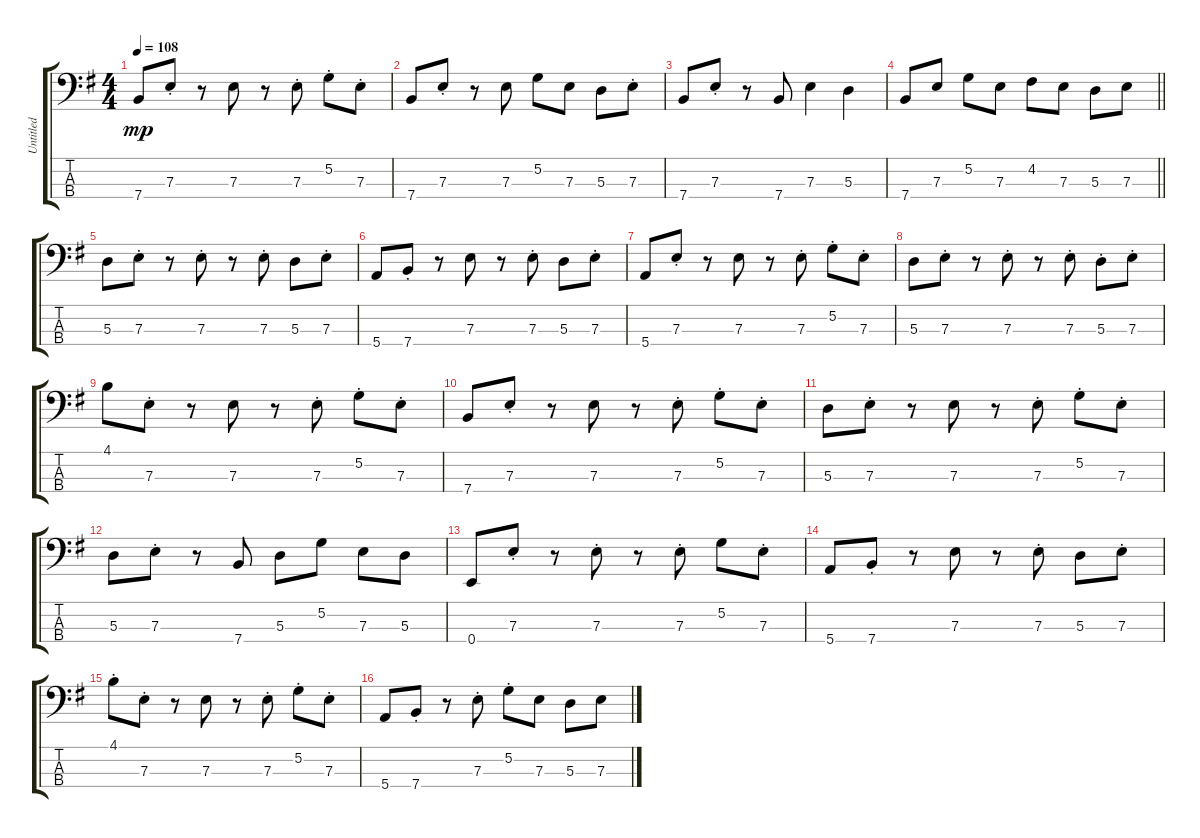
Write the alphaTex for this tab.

\track ("Untitled" "Untitled") {instrument electricbassfinger}
\staff {score tabs}
\tuning (G2 D2 A1 E1) {hide}
\ts (4 4)
\tempo 108
\clef f4
\ks g
7.4.8{dy mp} 7.3{st}.8 r.8 7.3.8 r.8 7.3{st}.8 5.2{st}.8 7.3{st}.8 |
7.4.8 7.3{st}.8 r.8 7.3.8 5.2.8 7.3.8 5.3.8 7.3{st}.8 |
7.4.8 7.3{st}.8 r.8 7.4.8 7.3.4 5.3.4 |
\barLineRight lightlight
7.4.8 7.3.8 5.2.8 7.3.8 4.2.8 7.3.8 5.3.8 7.3.8 |
5.3.8 7.3{st}.8 r.8 7.3{st}.8 r.8 7.3{st}.8 5.3.8 7.3{st}.8 |
5.4.8 7.4{st}.8 r.8 7.3.8 r.8 7.3{st}.8 5.3.8 7.3{st}.8 |
5.4.8 7.3{st}.8 r.8 7.3.8 r.8 7.3{st}.8 5.2{st}.8 7.3{st}.8 |
5.3.8 7.3{st}.8 r.8 7.3{st}.8 r.8 7.3{st}.8 5.3{st}.8 7.3{st}.8 |
4.1.8 7.3{st}.8 r.8 7.3.8 r.8 7.3{st}.8 5.2{st}.8 7.3{st}.8 |
7.4.8 7.3{st}.8 r.8 7.3.8 r.8 7.3{st}.8 5.2{st}.8 7.3{st}.8 |
5.3.8 7.3{st}.8 r.8 7.3.8 r.8 7.3{st}.8 5.2{st}.8 7.3{st}.8 |
5.3.8 7.3{st}.8 r.8 7.4.8 5.3.8 5.2.8 7.3.8 5.3.8 |
0.4.8 7.3{st}.8 r.8 7.3{st}.8 r.8 7.3{st}.8 5.2.8 7.3{st}.8 |
5.4.8 7.4{st}.8 r.8 7.3.8 r.8 7.3{st}.8 5.3.8 7.3{st}.8 |
4.1{st}.8 7.3{st}.8 r.8 7.3.8 r.8 7.3{st}.8 5.2{st}.8 7.3{st}.8 |
5.4.8 7.4{st}.8 r.8 7.3{st}.8 5.2{st}.8 7.3.8 5.3.8 7.3.8
